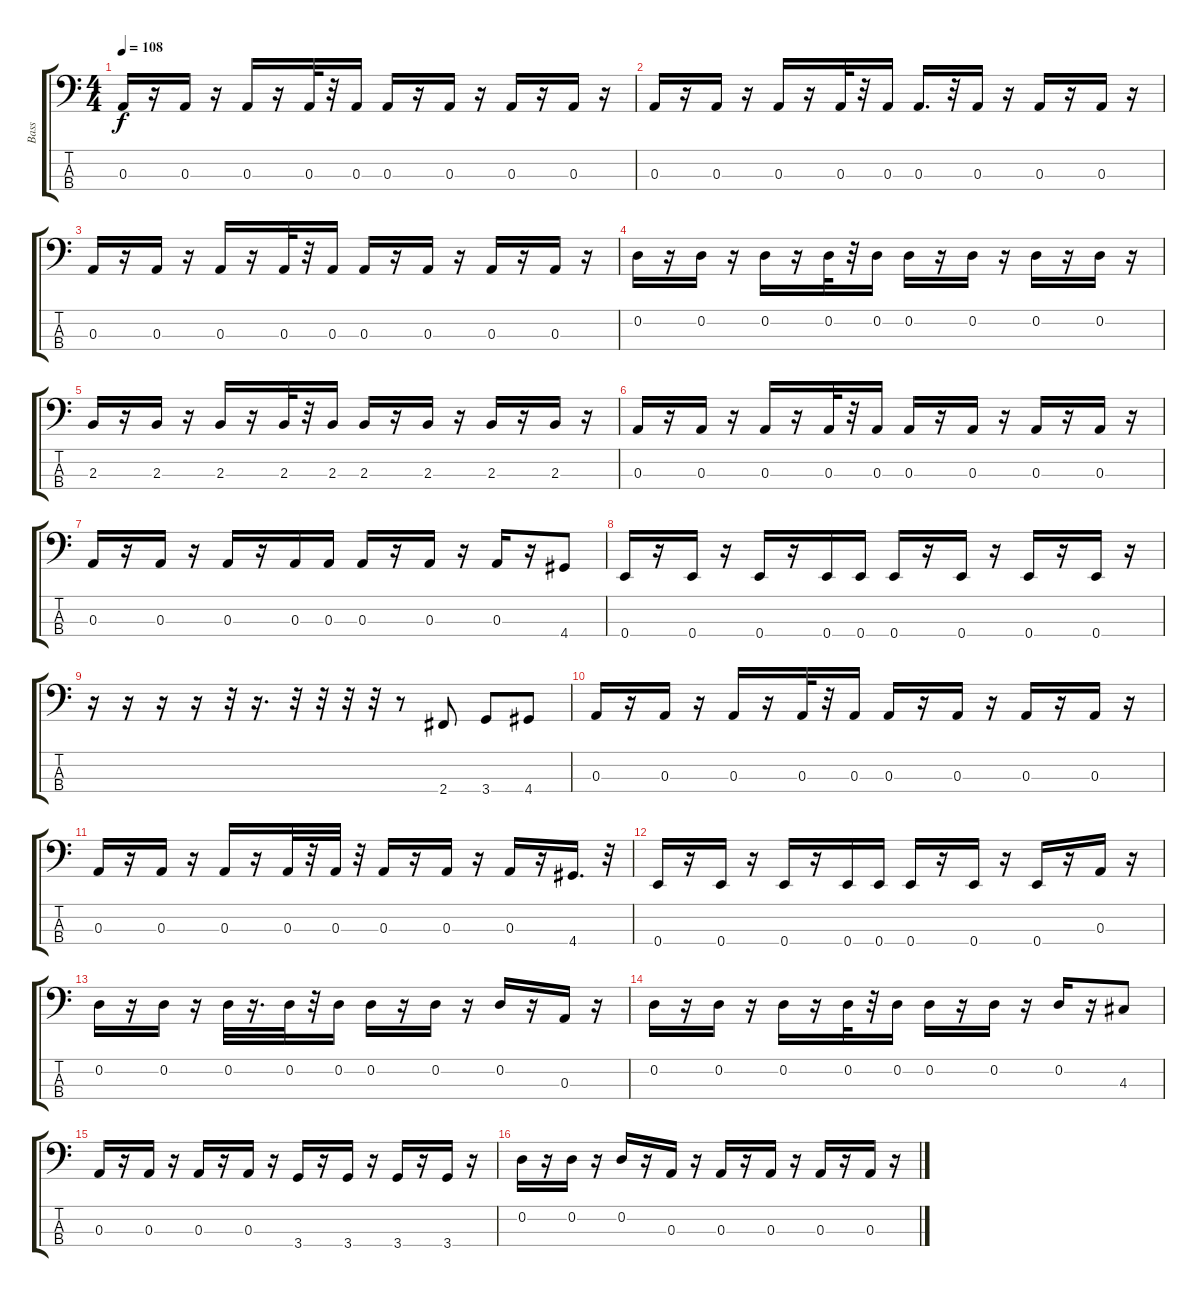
\track ("Bass       " "Bass      ") {instrument electricbassfinger}
\staff {score tabs}
\tuning (G2 D2 A1 E1) {hide}
\ts (4 4)
\tempo 108
\clef f4
\ks c
0.3.16{dy f} r.16 0.3.16 r.16 0.3.16 r.16 0.3.32 r.32 0.3.16 0.3.16 r.16 0.3.16 r.16 0.3.16 r.16 0.3.16 r.16 |
0.3.16 r.16 0.3.16 r.16 0.3.16 r.16 0.3.32 r.32 0.3.16 0.3.16{d} r.32 0.3.16 r.16 0.3.16 r.16 0.3.16 r.16 |
0.3.16 r.16 0.3.16 r.16 0.3.16 r.16 0.3.32 r.32 0.3.16 0.3.16 r.16 0.3.16 r.16 0.3.16 r.16 0.3.16 r.16 |
0.2.16 r.16 0.2.16 r.16 0.2.16 r.16 0.2.32 r.32 0.2.16 0.2.16 r.16 0.2.16 r.16 0.2.16 r.16 0.2.16 r.16 |
2.3.16 r.16 2.3.16 r.16 2.3.16 r.16 2.3.32 r.32 2.3.16 2.3.16 r.16 2.3.16 r.16 2.3.16 r.16 2.3.16 r.16 |
0.3.16 r.16 0.3.16 r.16 0.3.16 r.16 0.3.32 r.32 0.3.16 0.3.16 r.16 0.3.16 r.16 0.3.16 r.16 0.3.16 r.16 |
0.3.16 r.16 0.3.16 r.16 0.3.16 r.16 0.3.16 0.3.16 0.3.16 r.16 0.3.16 r.16 0.3.16 r.16 4.4.8 |
0.4.16 r.16 0.4.16 r.16 0.4.16 r.16 0.4.16 0.4.16 0.4.16 r.16 0.4.16 r.16 0.4.16 r.16 0.4.16 r.16 |
r.16 r.16 r.16 r.16 r.32 r.16{d} r.32 r.32 r.32 r.32 r.8 2.4.8 3.4.8 4.4.8 |
0.3.16 r.16 0.3.16 r.16 0.3.16 r.16 0.3.32 r.32 0.3.16 0.3.16 r.16 0.3.16 r.16 0.3.16 r.16 0.3.16 r.16 |
0.3.16 r.16 0.3.16 r.16 0.3.16 r.16 0.3.32 r.32 0.3.32 r.32 0.3.16 r.16 0.3.16 r.16 0.3.16 r.16 4.4.16{d} r.32 |
0.4.16 r.16 0.4.16 r.16 0.4.16 r.16 0.4.16 0.4.16 0.4.16 r.16 0.4.16 r.16 0.4.16 r.16 0.3.16 r.16 |
0.2.16 r.16 0.2.16 r.16 0.2.32 r.16{d} 0.2.32 r.32 0.2.16 0.2.16 r.16 0.2.16 r.16 0.2.16 r.16 0.3.16 r.16 |
0.2.16 r.16 0.2.16 r.16 0.2.16 r.16 0.2.32 r.32 0.2.16 0.2.16 r.16 0.2.16 r.16 0.2.16 r.16 4.3.8 |
0.3.16 r.16 0.3.16 r.16 0.3.16 r.16 0.3.16 r.16 3.4.16 r.16 3.4.16 r.16 3.4.16 r.16 3.4.16 r.16 |
0.2.16 r.16 0.2.16 r.16 0.2.16 r.16 0.3.16 r.16 0.3.16 r.16 0.3.16 r.16 0.3.16 r.16 0.3.16 r.16
